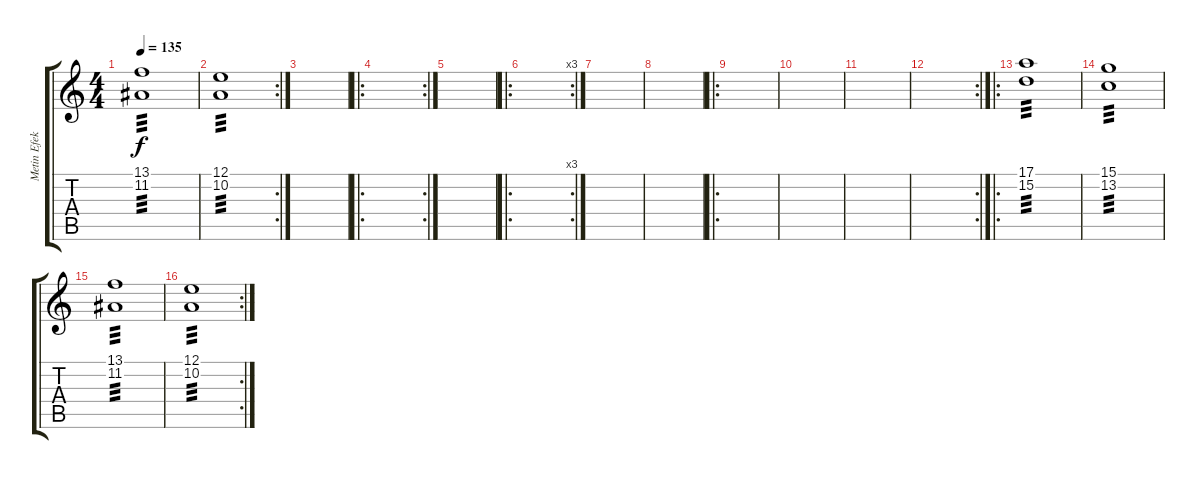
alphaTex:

\track ("Metin Efekt" "Metin Efek") {instrument pad6metallic}
\staff {score tabs}
\tuning (E4 B3 G3 D3 A2 E2) {hide}
\ts (4 4)
\tempo 135
\clef g2
\ks c
(13.1 11.2).1{tp 3 dy f} |
\rc 2
(12.1 10.2).1{tp 3} |
|
\ro
\rc 2
|
|
\ro
\rc 3
|
|
|
\ro
|
|
|
\rc 2
|
\ro
(17.1 15.2).1{tp 3} |
(15.1 13.2).1{tp 3} |
(13.1 11.2).1{tp 3} |
\rc 2
(12.1 10.2).1{tp 3}
